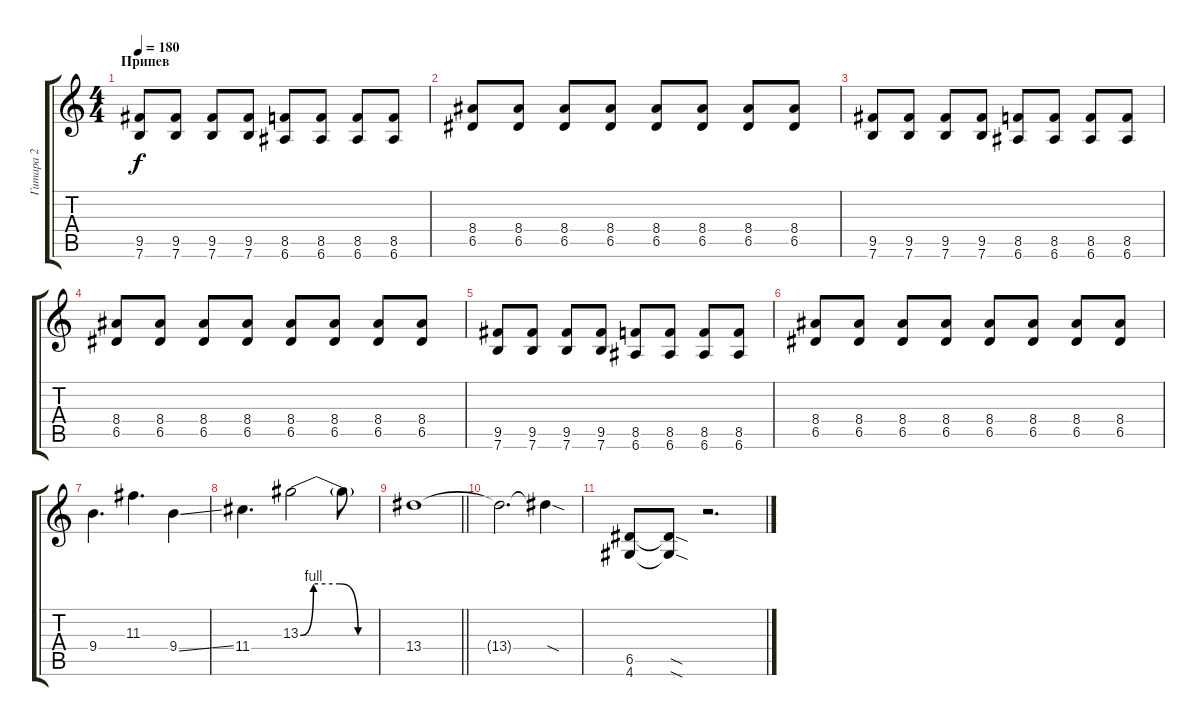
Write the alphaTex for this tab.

\track ("Гитара 2" "Гитара 2") {instrument overdrivenguitar}
\staff {score tabs}
\tuning (E4 B3 G3 D3 A2 E2) {hide}
\ts (4 4)
\section ("" "Припев")
\tempo 180
\clef g2
\ks c
(9.5 7.6).8{dy f} (9.5 7.6).8 (9.5 7.6).8 (9.5 7.6).8 (8.5 6.6).8 (8.5 6.6).8 (8.5 6.6).8 (8.5 6.6).8 |
(8.4 6.5).8 (8.4 6.5).8 (8.4 6.5).8 (8.4 6.5).8 (8.4 6.5).8 (8.4 6.5).8 (8.4 6.5).8 (8.4 6.5).8 |
(9.5 7.6).8 (9.5 7.6).8 (9.5 7.6).8 (9.5 7.6).8 (8.5 6.6).8 (8.5 6.6).8 (8.5 6.6).8 (8.5 6.6).8 |
(8.4 6.5).8 (8.4 6.5).8 (8.4 6.5).8 (8.4 6.5).8 (8.4 6.5).8 (8.4 6.5).8 (8.4 6.5).8 (8.4 6.5).8 |
(9.5 7.6).8 (9.5 7.6).8 (9.5 7.6).8 (9.5 7.6).8 (8.5 6.6).8 (8.5 6.6).8 (8.5 6.6).8 (8.5 6.6).8 |
(8.4 6.5).8 (8.4 6.5).8 (8.4 6.5).8 (8.4 6.5).8 (8.4 6.5).8 (8.4 6.5).8 (8.4 6.5).8 (8.4 6.5).8 |
9.4.4{d} 11.3.4{d} 9.4{ss}.4 |
11.4.4{d} 13.3{be (custom 0 0 10 4 30 4 44 0 60 0)}.2 13.3{t}.8 |
\barLineRight lightlight
13.4.1 |
13.4{t}.2{d} 13.4{sod t}.4 |
(6.5 4.6).8 (6.5{sod t} 4.6{sod t}).8 r.2{d}
